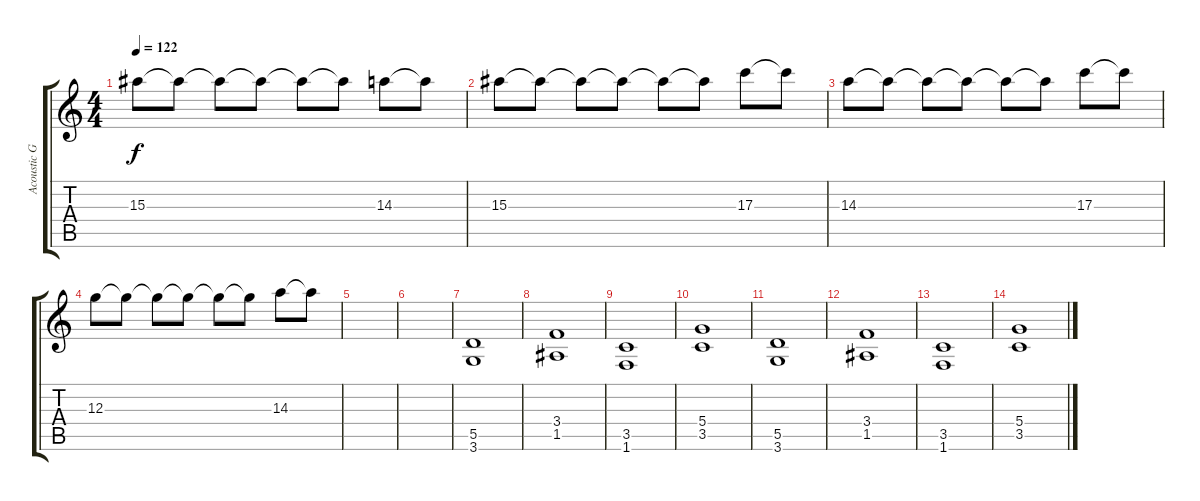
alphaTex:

\track ("Acoustic Guitar" "Acoustic G") {instrument acousticguitarsteel}
\staff {score tabs}
\tuning (E4 B3 G3 D3 A2 E2) {hide}
\ts (4 4)
\tempo 122
\clef g2
\ks c
15.3.8{dy f} 15.3{t}.8 15.3{t}.8 15.3{t}.8 15.3{t}.8 15.3{t}.8 14.3.8 14.3{t}.8 |
15.3.8 15.3{t}.8 15.3{t}.8 15.3{t}.8 15.3{t}.8 15.3{t}.8 17.3.8 17.3{t}.8 |
14.3.8 14.3{t}.8 14.3{t}.8 14.3{t}.8 14.3{t}.8 14.3{t}.8 17.3.8 17.3{t}.8 |
12.3.8 12.3{t}.8 12.3{t}.8 12.3{t}.8 12.3{t}.8 12.3{t}.8 14.3.8 14.3{t}.8 |
|
|
(5.5 3.6).1 |
(3.4 1.5).1 |
(3.5 1.6).1 |
(5.4 3.5).1 |
(5.5 3.6).1 |
(3.4 1.5).1 |
(3.5 1.6).1 |
(5.4 3.5).1
